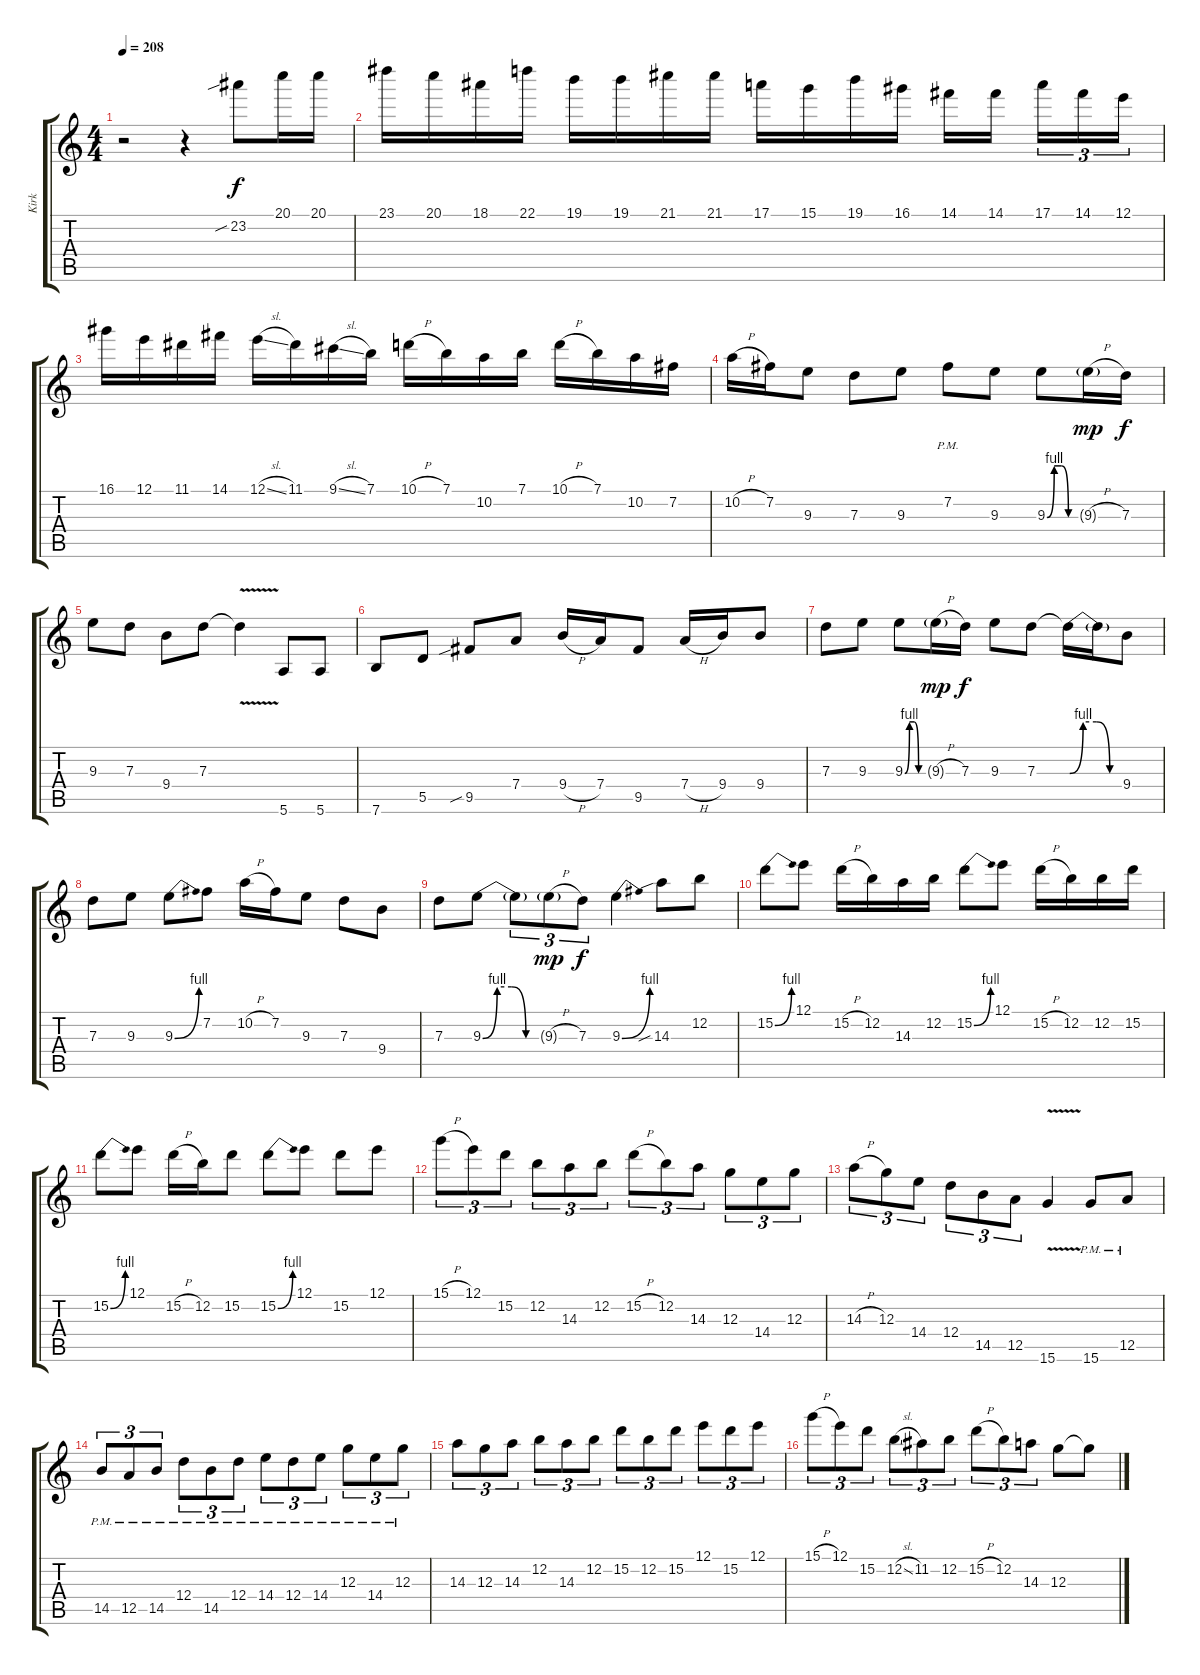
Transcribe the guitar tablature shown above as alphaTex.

\track ("Kirk" "Kirk") {instrument distortionguitar}
\staff {score tabs}
\tuning (E4 B3 G3 D3 A2 E2) {hide}
\ts (4 4)
\tempo 208
\clef g2
\ks c
r.2{dy f} r.4 23.2{sib}.8 20.1.16 20.1.16 |
23.1.16 20.1.16 18.1.16 22.1.16 19.1.16 19.1.16 21.1.16 21.1.16 17.1.16 15.1.16 19.1.16 16.1.16 14.1.16 14.1.16{beam splitsecondary} 17.1.16{tu (3 2)} 14.1.16{tu (3 2)} 12.1.16{tu (3 2)} |
16.1.16 12.1.16 11.1.16 14.1.16 12.1{sl}.16 11.1.16 9.1{sl}.16 7.1.16 10.1{h}.16 7.1.16 10.2.16 7.1.16 10.1{h}.16 7.1.16 10.2.16 7.2.16 |
10.2{h}.16 7.2.16 9.3.8 7.3.8 9.3.8 7.2{pm}.8 9.3.8 9.3{be (custom 0 0 15 4 30 4 45 0 60 0)}.8 9.3{h g}.16{dy mp} 7.3.16{dy f} |
9.3.8 7.3.8 9.4.8 7.3.8 7.3{v t}.4 5.6.8 5.6.8 |
7.6.8 5.5.8 9.5{sib}.8 7.4.8 9.4{h}.16 7.4.16 9.5.8 7.4{h}.16 9.4.16 9.4.8 |
7.3.8 9.3.8 9.3{be (custom 0 0 15 4 30 4 45 0 60 0)}.8 9.3{h g}.16{dy mp} 7.3.16{dy f} 9.3.8 7.3.8 7.3{be (custom 0 0 15 4 30 4 45 0 60 0) t}.16 7.3{t}.16 9.4.8 |
7.3.8 9.3.8 9.3{be (bend 0 0 60 4)}.8 7.2.8 10.2{h}.16 7.2.16 9.3.8 7.3.8 9.4.8 |
7.3.8 9.3{be (custom 0 0 15 4 30 4 45 0 60 0)}.8 9.3{t}.8{tu (3 2)} 9.3{h g}.8{tu (3 2) dy mp} 7.3.8{tu (3 2) dy f} 9.3{be (bend 0 0 60 4)}.4 14.3{sib}.8 12.2.8 |
15.2{be (bend 0 0 60 4)}.8 12.1.8 15.2{h}.16 12.2.16 14.3.16 12.2.16 15.2{be (bend 0 0 60 4)}.8 12.1.8 15.2{h}.16 12.2.16 12.2.16 15.2.16 |
15.2{be (bend 0 0 60 4)}.8 12.1.8 15.2{h}.16 12.2.16 15.2.8 15.2{be (bend 0 0 60 4)}.8 12.1.8 15.2.8 12.1.8 |
15.1{h}.8{tu (3 2)} 12.1.8{tu (3 2)} 15.2.8{tu (3 2)} 12.2.8{tu (3 2)} 14.3.8{tu (3 2)} 12.2.8{tu (3 2)} 15.2{h}.8{tu (3 2)} 12.2.8{tu (3 2)} 14.3.8{tu (3 2)} 12.3.8{tu (3 2)} 14.4.8{tu (3 2)} 12.3.8{tu (3 2)} |
14.3{h}.8{tu (3 2)} 12.3.8{tu (3 2)} 14.4.8{tu (3 2)} 12.4.8{tu (3 2)} 14.5.8{tu (3 2)} 12.5.8{tu (3 2)} 15.6{v}.4 15.6{pm}.8 12.5{pm}.8 |
14.5{pm}.8{tu (3 2)} 12.5{pm}.8{tu (3 2)} 14.5{pm}.8{tu (3 2)} 12.4{pm}.8{tu (3 2)} 14.5{pm}.8{tu (3 2)} 12.4{pm}.8{tu (3 2)} 14.4{pm}.8{tu (3 2)} 12.4{pm}.8{tu (3 2)} 14.4{pm}.8{tu (3 2)} 12.3{pm}.8{tu (3 2)} 14.4{pm}.8{tu (3 2)} 12.3{pm}.8{tu (3 2)} |
14.3.8{tu (3 2)} 12.3.8{tu (3 2)} 14.3.8{tu (3 2)} 12.2.8{tu (3 2)} 14.3.8{tu (3 2)} 12.2.8{tu (3 2)} 15.2.8{tu (3 2)} 12.2.8{tu (3 2)} 15.2.8{tu (3 2)} 12.1.8{tu (3 2)} 15.2.8{tu (3 2)} 12.1.8{tu (3 2)} |
15.1{h}.8{tu (3 2)} 12.1.8{tu (3 2)} 15.2.8{tu (3 2)} 12.2{sl}.8{tu (3 2)} 11.2.8{tu (3 2)} 12.2.8{tu (3 2)} 15.2{h}.8{tu (3 2)} 12.2.8{tu (3 2)} 14.3.8{tu (3 2)} 12.3.8 12.3{sl t}.8
